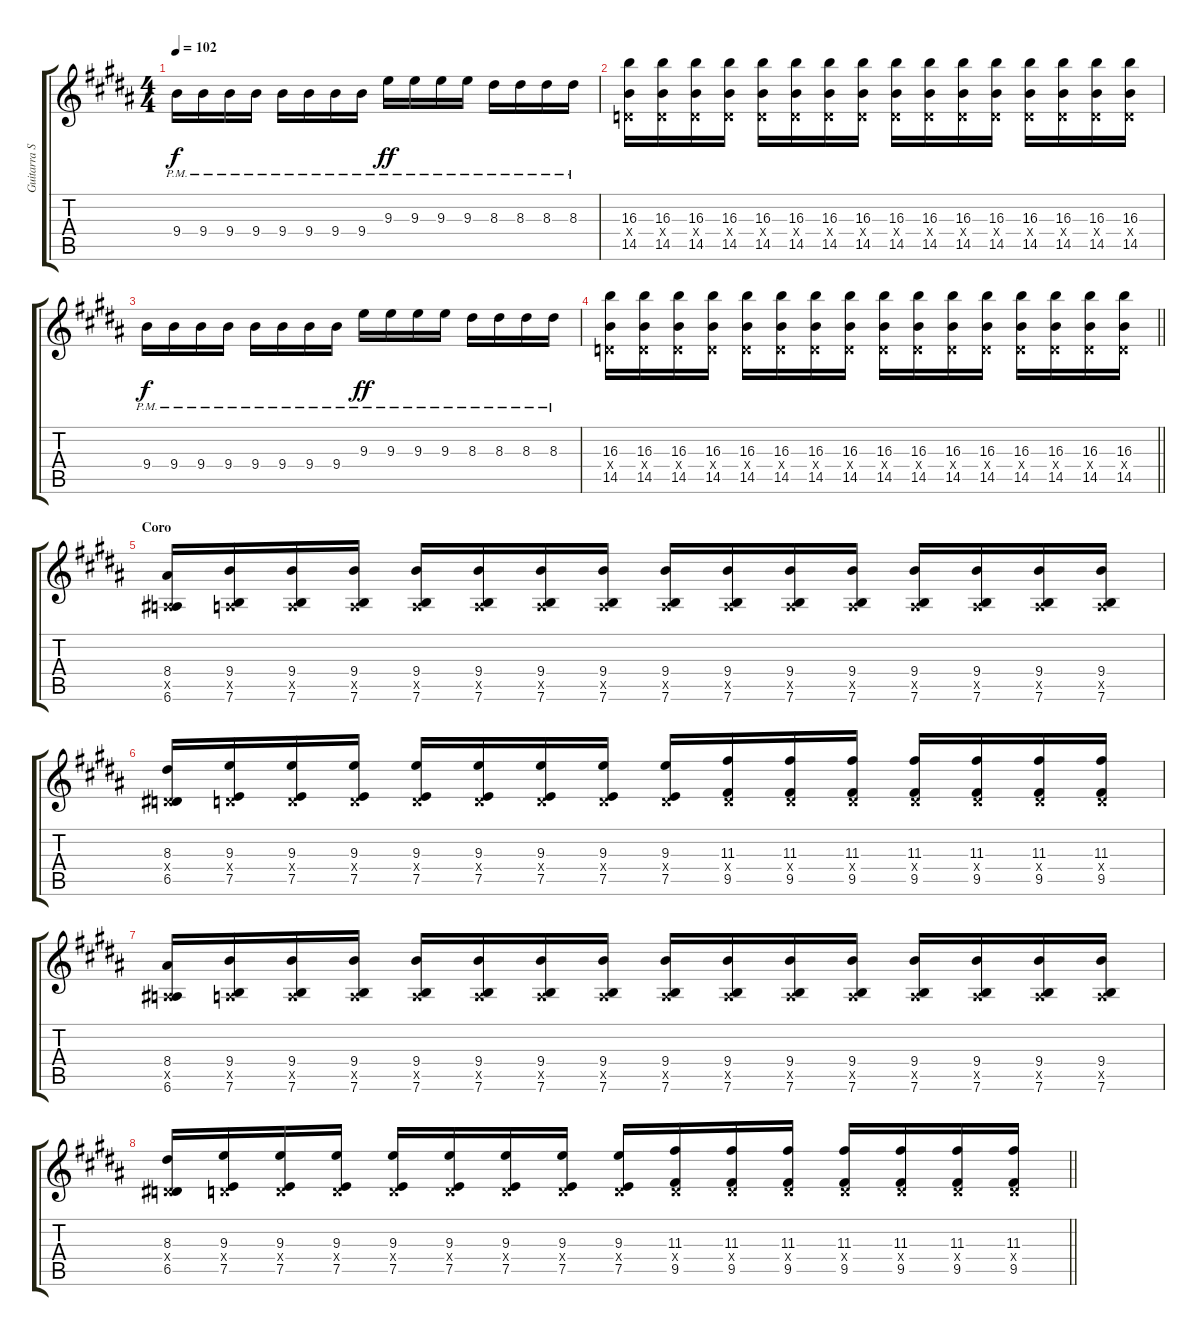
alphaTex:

\track ("Guitarra Solista" "Guitarra S") {instrument electricguitarjazz}
\staff {score tabs}
\tuning (E4 B3 G3 D3 A2 E2) {hide}
\ts (4 4)
\tempo 102
\clef g2
\ks b
9.4{pm}.16{dy f} 9.4{pm}.16 9.4{pm}.16 9.4{pm}.16 9.4{pm}.16 9.4{pm}.16 9.4{pm}.16 9.4{pm}.16 9.3{pm}.16{dy ff} 9.3{pm}.16 9.3{pm}.16 9.3{pm}.16 8.3{pm}.16 8.3{pm}.16 8.3{pm}.16 8.3{pm}.16 |
(16.3 0.4{x} 14.5).16 (16.3 0.4{x} 14.5).16 (16.3 0.4{x} 14.5).16 (16.3 0.4{x} 14.5).16 (16.3 0.4{x} 14.5).16 (16.3 0.4{x} 14.5).16 (16.3 0.4{x} 14.5).16 (16.3 0.4{x} 14.5).16 (16.3 0.4{x} 14.5).16 (16.3 0.4{x} 14.5).16 (16.3 0.4{x} 14.5).16 (16.3 0.4{x} 14.5).16 (16.3 0.4{x} 14.5).16 (16.3 0.4{x} 14.5).16 (16.3 0.4{x} 14.5).16 (16.3 0.4{x} 14.5).16 |
9.4{pm}.16{dy f} 9.4{pm}.16 9.4{pm}.16 9.4{pm}.16 9.4{pm}.16 9.4{pm}.16 9.4{pm}.16 9.4{pm}.16 9.3{pm}.16{dy ff} 9.3{pm}.16 9.3{pm}.16 9.3{pm}.16 8.3{pm}.16 8.3{pm}.16 8.3{pm}.16 8.3{pm}.16 |
\barLineRight lightlight
(16.3 0.4{x} 14.5).16 (16.3 0.4{x} 14.5).16 (16.3 0.4{x} 14.5).16 (16.3 0.4{x} 14.5).16 (16.3 0.4{x} 14.5).16 (16.3 0.4{x} 14.5).16 (16.3 0.4{x} 14.5).16 (16.3 0.4{x} 14.5).16 (16.3 0.4{x} 14.5).16 (16.3 0.4{x} 14.5).16 (16.3 0.4{x} 14.5).16 (16.3 0.4{x} 14.5).16 (16.3 0.4{x} 14.5).16 (16.3 0.4{x} 14.5).16 (16.3 0.4{x} 14.5).16 (16.3 0.4{x} 14.5).16 |
\section ("" "Coro")
(8.4 0.5{x} 6.6).16 (9.4 0.5{x} 7.6).16 (9.4 0.5{x} 7.6).16 (9.4 0.5{x} 7.6).16 (9.4 0.5{x} 7.6).16 (9.4 0.5{x} 7.6).16 (9.4 0.5{x} 7.6).16 (9.4 0.5{x} 7.6).16 (9.4 0.5{x} 7.6).16 (9.4 0.5{x} 7.6).16 (9.4 0.5{x} 7.6).16 (9.4 0.5{x} 7.6).16 (9.4 0.5{x} 7.6).16 (9.4 0.5{x} 7.6).16 (9.4 0.5{x} 7.6).16 (9.4 0.5{x} 7.6).16 |
(8.3 0.4{x} 6.5).16 (9.3 0.4{x} 7.5).16 (9.3 0.4{x} 7.5).16 (9.3 0.4{x} 7.5).16 (9.3 0.4{x} 7.5).16 (9.3 0.4{x} 7.5).16 (9.3 0.4{x} 7.5).16 (9.3 0.4{x} 7.5).16 (9.3 0.4{x} 7.5).16 (11.3 0.4{x} 9.5).16 (11.3 0.4{x} 9.5).16 (11.3 0.4{x} 9.5).16 (11.3 0.4{x} 9.5).16 (11.3 0.4{x} 9.5).16 (11.3 0.4{x} 9.5).16 (11.3 0.4{x} 9.5).16 |
(8.4 0.5{x} 6.6).16 (9.4 0.5{x} 7.6).16 (9.4 0.5{x} 7.6).16 (9.4 0.5{x} 7.6).16 (9.4 0.5{x} 7.6).16 (9.4 0.5{x} 7.6).16 (9.4 0.5{x} 7.6).16 (9.4 0.5{x} 7.6).16 (9.4 0.5{x} 7.6).16 (9.4 0.5{x} 7.6).16 (9.4 0.5{x} 7.6).16 (9.4 0.5{x} 7.6).16 (9.4 0.5{x} 7.6).16 (9.4 0.5{x} 7.6).16 (9.4 0.5{x} 7.6).16 (9.4 0.5{x} 7.6).16 |
\barLineRight lightlight
(8.3 0.4{x} 6.5).16 (9.3 0.4{x} 7.5).16 (9.3 0.4{x} 7.5).16 (9.3 0.4{x} 7.5).16 (9.3 0.4{x} 7.5).16 (9.3 0.4{x} 7.5).16 (9.3 0.4{x} 7.5).16 (9.3 0.4{x} 7.5).16 (9.3 0.4{x} 7.5).16 (11.3 0.4{x} 9.5).16 (11.3 0.4{x} 9.5).16 (11.3 0.4{x} 9.5).16 (11.3 0.4{x} 9.5).16 (11.3 0.4{x} 9.5).16 (11.3 0.4{x} 9.5).16 (11.3 0.4{x} 9.5).16
